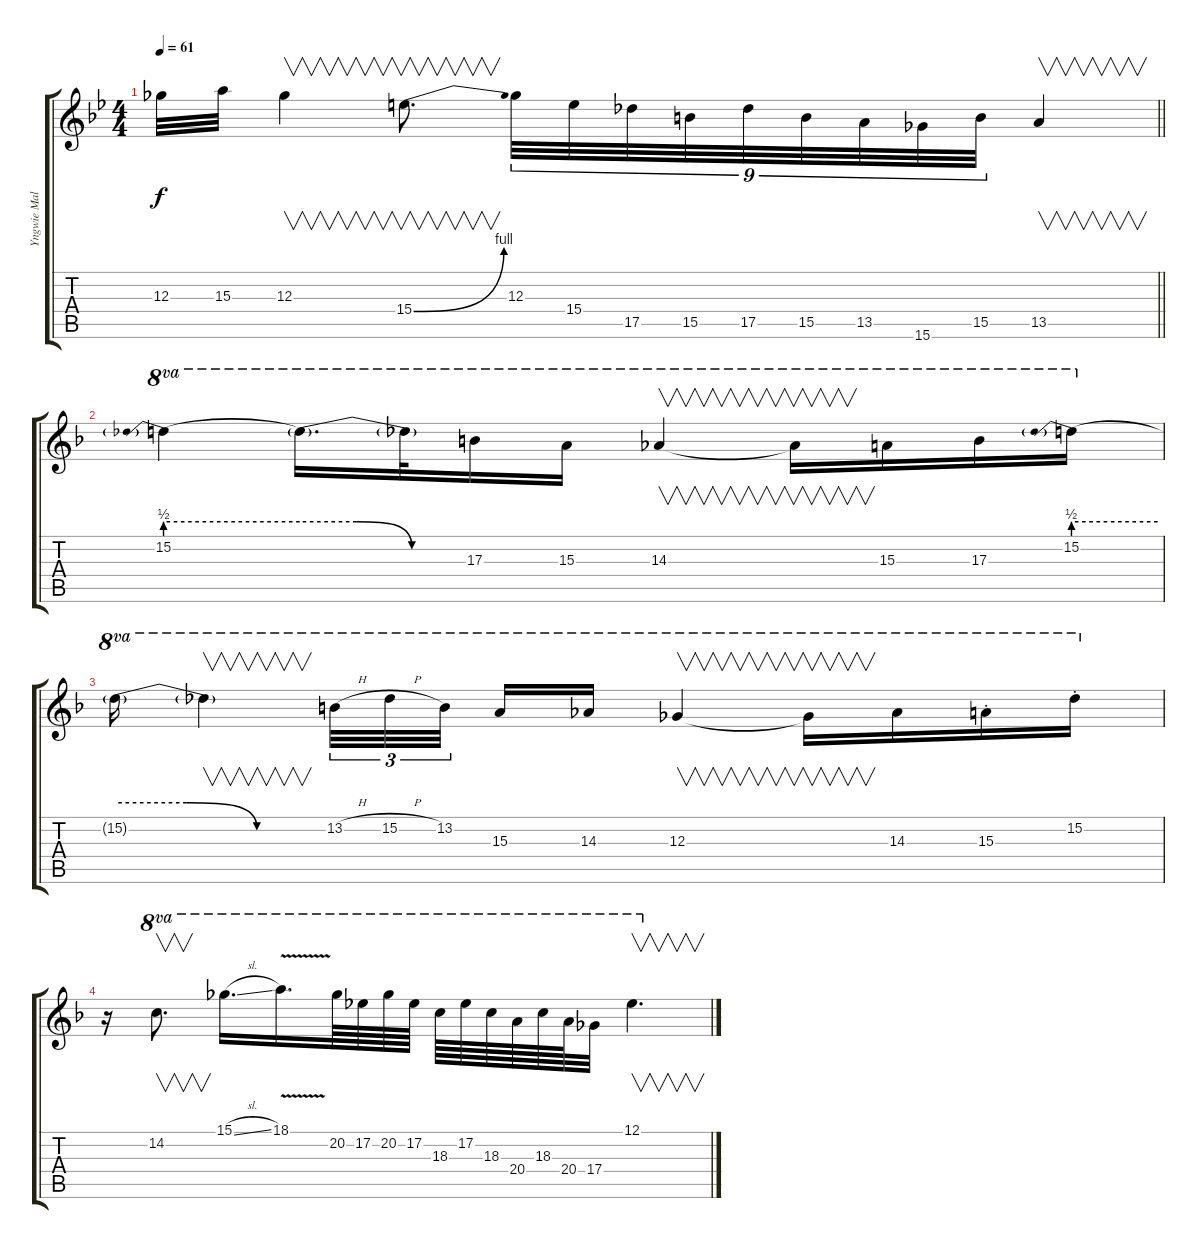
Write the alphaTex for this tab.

\track ("Yngwie Malmsteen" "Yngwie Mal") {instrument distortionguitar}
\staff {score tabs}
\tuning (Eb4 Bb3 Gb3 Db3 Ab2 Eb2) {hide}
\ts (4 4)
\tempo 61
\clef g2
\barLineRight lightlight
\ks bb
12.3.32{dy f} 15.3.32 12.3.4{v} 15.4{be (bend 0 0 60 4)}.8{v d} 12.3.32{tu (9 8)} 15.4.32{tu (9 8)} 17.5.32{tu (9 8)} 15.5.32{tu (9 8)} 17.5.32{tu (9 8)} 15.5.32{tu (9 8)} 13.5.32{tu (9 8)} 15.6.32{tu (9 8)} 15.5.32{tu (9 8)} 13.5.4{v} |
\ks f
15.2{be (prebend 0 2 60 2)}.4{ot 8va} 15.2{be (custom 0 2 20 2 40 0 60 0) t}.16{d ot 8va} 15.2{t}.32{ot 8va} 17.3.16{ot 8va} 15.3.16{ot 8va} 14.3.4{v ot 8va} 14.3{t}.16{v ot 8va} 15.3.16{ot 8va} 17.3.16{ot 8va} 15.2{be (prebend 0 2 60 2)}.16{ot 8va} |
15.2{be (custom 0 2 20 2 40 0 60 0) t}.16{ot 8va} 15.2{t}.4{v ot 8va} 13.2{h}.32{tu (3 2) ot 8va} 15.2{h}.32{tu (3 2) ot 8va} 13.2.32{tu (3 2) ot 8va beam splitsecondary} 15.3.16{ot 8va} 14.3.16{ot 8va} 12.3.4{v ot 8va} 12.3{t}.16{v ot 8va} 14.3.16{ot 8va} 15.3{st}.16{ot 8va} 15.2{st}.16{ot 8va} |
r.16 14.2.8{v d ot 8va} 15.1{sl}.16{d ot 8va} 18.1{v}.16{d ot 8va} 20.2.64{ot 8va} 17.2.64{ot 8va} 20.2.64{ot 8va} 17.2.64{ot 8va} 18.3.64{ot 8va} 17.2.64{ot 8va} 18.3.64{ot 8va} 20.4.64{ot 8va} 18.3.64{ot 8va} 20.4.64{ot 8va} 17.4.32{ot 8va} 12.1.4{v d ot 8va}
